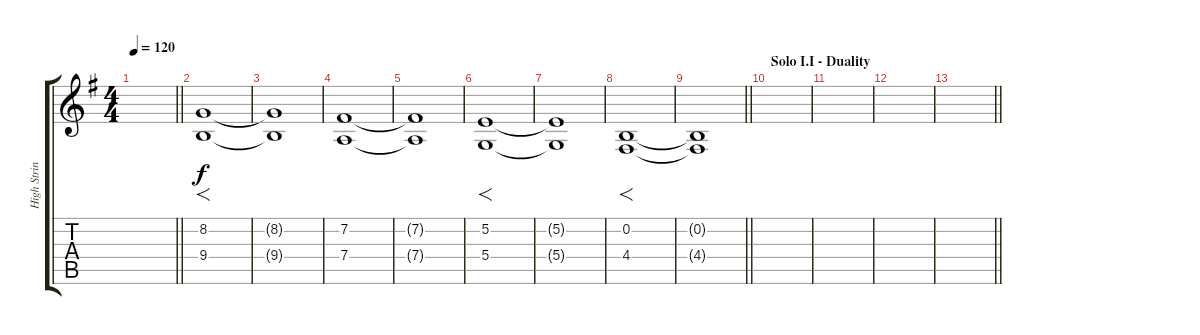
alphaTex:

\track ("High Strings Standard" "High Strin") {instrument stringensemble1}
\staff {score tabs}
\tuning (E4 B3 G3 D3 A2 E2) {hide}
\ts (4 4)
\tempo 120
\clef g2
\barLineRight lightlight
\ks eminor
|
(8.2 9.4).1{f} |
(8.2{t} 9.4{t}).1 |
(7.2 7.4).1{instrument stringensemble2} |
(7.2{t} 7.4{t}).1 |
(5.2 5.4).1{f instrument stringensemble1} |
(5.2{t} 5.4{t}).1 |
(0.2 4.4).1{f} |
\barLineRight lightlight
(0.2{t} 4.4{t}).1 |
\section ("" "Solo I.I - Duality")
|
|
|
\barLineRight lightlight
